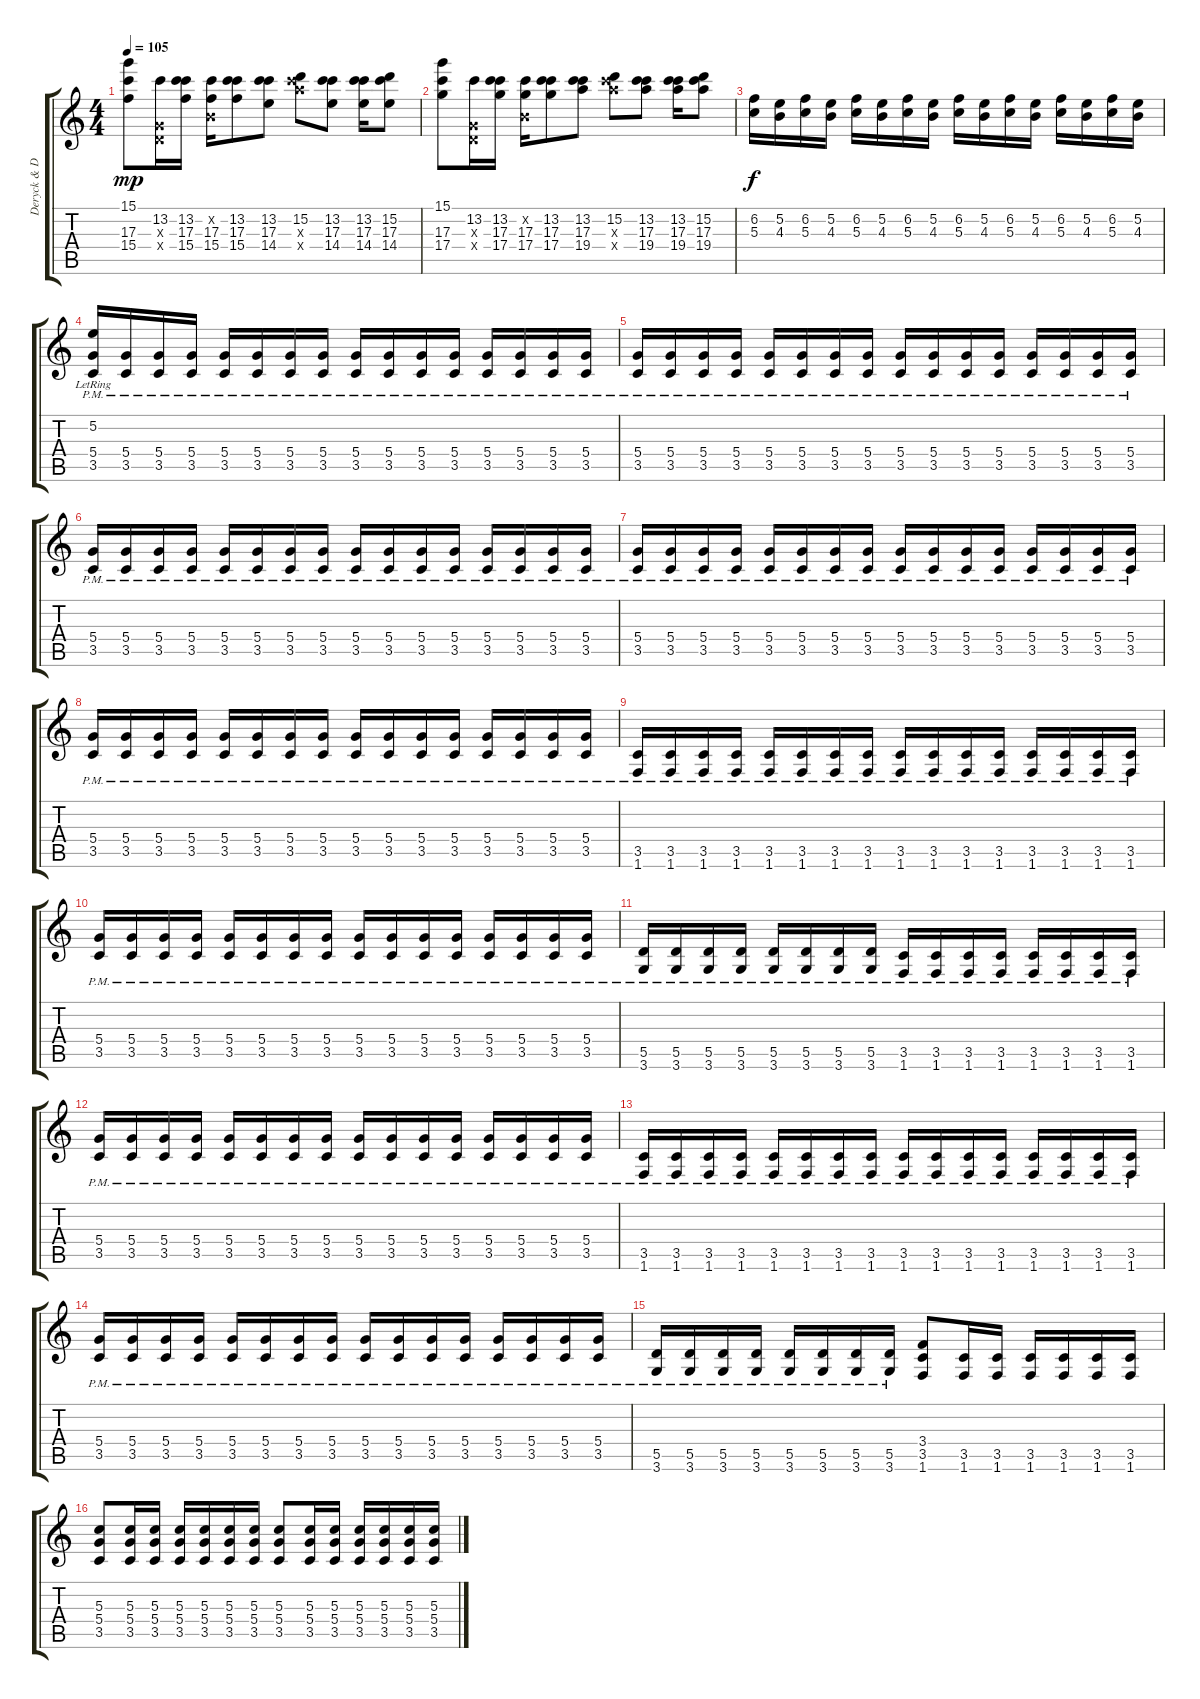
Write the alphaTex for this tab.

\track ("Deryck & Dave" "Deryck & D") {instrument distortionguitar}
\staff {score tabs}
\tuning (E4 B3 G3 D3 A2 E2) {hide}
\ts (4 4)
\tempo 105
\clef g2
\ks c
(15.1 17.3 15.4).8{dy mp} (13.2 0.3{x} 0.4{x}).16 (13.2 17.3 15.4).16 (0.2{x} 17.3 15.4).16 (13.2 17.3 15.4).8 (13.2 17.3 14.4).8 (15.2 17.3{x} 19.4{x}).8 (13.2 17.3 14.4).8 (13.2 17.3 14.4).16 (15.2 17.3 14.4).8 |
(15.1 17.3 17.4).8 (13.2 0.3{x} 0.4{x}).16 (13.2 17.3 17.4).16 (0.2{x} 17.3 17.4).16 (13.2 17.3 17.4).8 (13.2 17.3 19.4).8 (15.2 17.3{x} 19.4{x}).8 (13.2 17.3 19.4).8 (13.2 17.3 19.4).16 (15.2 17.3 19.4).8 |
(6.2 5.3).16{dy f} (5.2 4.3).16 (6.2 5.3).16 (5.2 4.3).16 (6.2 5.3).16 (5.2 4.3).16 (6.2 5.3).16 (5.2 4.3).16 (6.2 5.3).16 (5.2 4.3).16 (6.2 5.3).16 (5.2 4.3).16 (6.2 5.3).16 (5.2 4.3).16 (6.2 5.3).16 (5.2 4.3).16 |
(5.2{lr} 5.4{pm} 3.5{pm}).16 (5.4{pm} 3.5{pm}).16 (5.4{pm} 3.5{pm}).16 (5.4{pm} 3.5{pm}).16 (5.4{pm} 3.5{pm}).16 (5.4{pm} 3.5{pm}).16 (5.4{pm} 3.5{pm}).16 (5.4{pm} 3.5{pm}).16 (5.4{pm} 3.5{pm}).16 (5.4{pm} 3.5{pm}).16 (5.4{pm} 3.5{pm}).16 (5.4{pm} 3.5{pm}).16 (5.4{pm} 3.5{pm}).16 (5.4{pm} 3.5{pm}).16 (5.4{pm} 3.5{pm}).16 (5.4{pm} 3.5{pm}).16 |
(5.4{pm} 3.5{pm}).16 (5.4{pm} 3.5{pm}).16 (5.4{pm} 3.5{pm}).16 (5.4{pm} 3.5{pm}).16 (5.4{pm} 3.5{pm}).16 (5.4{pm} 3.5{pm}).16 (5.4{pm} 3.5{pm}).16 (5.4{pm} 3.5{pm}).16 (5.4{pm} 3.5{pm}).16 (5.4{pm} 3.5{pm}).16 (5.4{pm} 3.5{pm}).16 (5.4{pm} 3.5{pm}).16 (5.4{pm} 3.5{pm}).16 (5.4{pm} 3.5{pm}).16 (5.4{pm} 3.5{pm}).16 (5.4{pm} 3.5{pm}).16 |
(5.4{pm} 3.5{pm}).16 (5.4{pm} 3.5{pm}).16 (5.4{pm} 3.5{pm}).16 (5.4{pm} 3.5{pm}).16 (5.4{pm} 3.5{pm}).16 (5.4{pm} 3.5{pm}).16 (5.4{pm} 3.5{pm}).16 (5.4{pm} 3.5{pm}).16 (5.4{pm} 3.5{pm}).16 (5.4{pm} 3.5{pm}).16 (5.4{pm} 3.5{pm}).16 (5.4{pm} 3.5{pm}).16 (5.4{pm} 3.5{pm}).16 (5.4{pm} 3.5{pm}).16 (5.4{pm} 3.5{pm}).16 (5.4{pm} 3.5{pm}).16 |
(5.4{pm} 3.5{pm}).16 (5.4{pm} 3.5{pm}).16 (5.4{pm} 3.5{pm}).16 (5.4{pm} 3.5{pm}).16 (5.4{pm} 3.5{pm}).16 (5.4{pm} 3.5{pm}).16 (5.4{pm} 3.5{pm}).16 (5.4{pm} 3.5{pm}).16 (5.4{pm} 3.5{pm}).16 (5.4{pm} 3.5{pm}).16 (5.4{pm} 3.5{pm}).16 (5.4{pm} 3.5{pm}).16 (5.4{pm} 3.5{pm}).16 (5.4{pm} 3.5{pm}).16 (5.4{pm} 3.5{pm}).16 (5.4{pm} 3.5{pm}).16 |
(5.4{pm} 3.5{pm}).16 (5.4{pm} 3.5{pm}).16 (5.4{pm} 3.5{pm}).16 (5.4{pm} 3.5{pm}).16 (5.4{pm} 3.5{pm}).16 (5.4{pm} 3.5{pm}).16 (5.4{pm} 3.5{pm}).16 (5.4{pm} 3.5{pm}).16 (5.4{pm} 3.5{pm}).16 (5.4{pm} 3.5{pm}).16 (5.4{pm} 3.5{pm}).16 (5.4{pm} 3.5{pm}).16 (5.4{pm} 3.5{pm}).16 (5.4{pm} 3.5{pm}).16 (5.4{pm} 3.5{pm}).16 (5.4{pm} 3.5{pm}).16 |
(3.5{pm} 1.6{pm}).16 (3.5{pm} 1.6{pm}).16 (3.5{pm} 1.6{pm}).16 (3.5{pm} 1.6{pm}).16 (3.5{pm} 1.6{pm}).16 (3.5{pm} 1.6{pm}).16 (3.5{pm} 1.6{pm}).16 (3.5{pm} 1.6{pm}).16 (3.5{pm} 1.6{pm}).16 (3.5{pm} 1.6{pm}).16 (3.5{pm} 1.6{pm}).16 (3.5{pm} 1.6{pm}).16 (3.5{pm} 1.6{pm}).16 (3.5{pm} 1.6{pm}).16 (3.5{pm} 1.6{pm}).16 (3.5{pm} 1.6{pm}).16 |
(5.4{pm} 3.5{pm}).16 (5.4{pm} 3.5{pm}).16 (5.4{pm} 3.5{pm}).16 (5.4{pm} 3.5{pm}).16 (5.4{pm} 3.5{pm}).16 (5.4{pm} 3.5{pm}).16 (5.4{pm} 3.5{pm}).16 (5.4{pm} 3.5{pm}).16 (5.4{pm} 3.5{pm}).16 (5.4{pm} 3.5{pm}).16 (5.4{pm} 3.5{pm}).16 (5.4{pm} 3.5{pm}).16 (5.4{pm} 3.5{pm}).16 (5.4{pm} 3.5{pm}).16 (5.4{pm} 3.5{pm}).16 (5.4{pm} 3.5{pm}).16 |
(5.5{pm} 3.6{pm}).16 (5.5{pm} 3.6{pm}).16 (5.5{pm} 3.6{pm}).16 (5.5{pm} 3.6{pm}).16 (5.5{pm} 3.6{pm}).16 (5.5{pm} 3.6{pm}).16 (5.5{pm} 3.6{pm}).16 (5.5{pm} 3.6{pm}).16 (3.5{pm} 1.6{pm}).16 (3.5{pm} 1.6{pm}).16 (3.5{pm} 1.6{pm}).16 (3.5{pm} 1.6{pm}).16 (3.5{pm} 1.6{pm}).16 (3.5{pm} 1.6{pm}).16 (3.5{pm} 1.6{pm}).16 (3.5{pm} 1.6{pm}).16 |
(5.4{pm} 3.5{pm}).16 (5.4{pm} 3.5{pm}).16 (5.4{pm} 3.5{pm}).16 (5.4{pm} 3.5{pm}).16 (5.4{pm} 3.5{pm}).16 (5.4{pm} 3.5{pm}).16 (5.4{pm} 3.5{pm}).16 (5.4{pm} 3.5{pm}).16 (5.4{pm} 3.5{pm}).16 (5.4{pm} 3.5{pm}).16 (5.4{pm} 3.5{pm}).16 (5.4{pm} 3.5{pm}).16 (5.4{pm} 3.5{pm}).16 (5.4{pm} 3.5{pm}).16 (5.4{pm} 3.5{pm}).16 (5.4{pm} 3.5{pm}).16 |
(3.5{pm} 1.6{pm}).16 (3.5{pm} 1.6{pm}).16 (3.5{pm} 1.6{pm}).16 (3.5{pm} 1.6{pm}).16 (3.5{pm} 1.6{pm}).16 (3.5{pm} 1.6{pm}).16 (3.5{pm} 1.6{pm}).16 (3.5{pm} 1.6{pm}).16 (3.5{pm} 1.6{pm}).16 (3.5{pm} 1.6{pm}).16 (3.5{pm} 1.6{pm}).16 (3.5{pm} 1.6{pm}).16 (3.5{pm} 1.6{pm}).16 (3.5{pm} 1.6{pm}).16 (3.5{pm} 1.6{pm}).16 (3.5{pm} 1.6{pm}).16 |
(5.4{pm} 3.5{pm}).16 (5.4{pm} 3.5{pm}).16 (5.4{pm} 3.5{pm}).16 (5.4{pm} 3.5{pm}).16 (5.4{pm} 3.5{pm}).16 (5.4{pm} 3.5{pm}).16 (5.4{pm} 3.5{pm}).16 (5.4{pm} 3.5{pm}).16 (5.4{pm} 3.5{pm}).16 (5.4{pm} 3.5{pm}).16 (5.4{pm} 3.5{pm}).16 (5.4{pm} 3.5{pm}).16 (5.4{pm} 3.5{pm}).16 (5.4{pm} 3.5{pm}).16 (5.4{pm} 3.5{pm}).16 (5.4{pm} 3.5{pm}).16 |
(5.5{pm} 3.6{pm}).16 (5.5{pm} 3.6{pm}).16 (5.5{pm} 3.6{pm}).16 (5.5{pm} 3.6{pm}).16 (5.5{pm} 3.6{pm}).16 (5.5{pm} 3.6{pm}).16 (5.5{pm} 3.6{pm}).16 (5.5{pm} 3.6{pm}).16 (3.4 3.5 1.6).8 (3.5 1.6).16 (3.5 1.6).16 (3.5 1.6).16 (3.5 1.6).16 (3.5 1.6).16 (3.5 1.6).16 |
(5.3 5.4 3.5).8 (5.3 5.4 3.5).16 (5.3 5.4 3.5).16 (5.3 5.4 3.5).16 (5.3 5.4 3.5).16 (5.3 5.4 3.5).16 (5.3 5.4 3.5).16 (5.3 5.4 3.5).8 (5.3 5.4 3.5).16 (5.3 5.4 3.5).16 (5.3 5.4 3.5).16 (5.3 5.4 3.5).16 (5.3 5.4 3.5).16 (5.3 5.4 3.5).16
